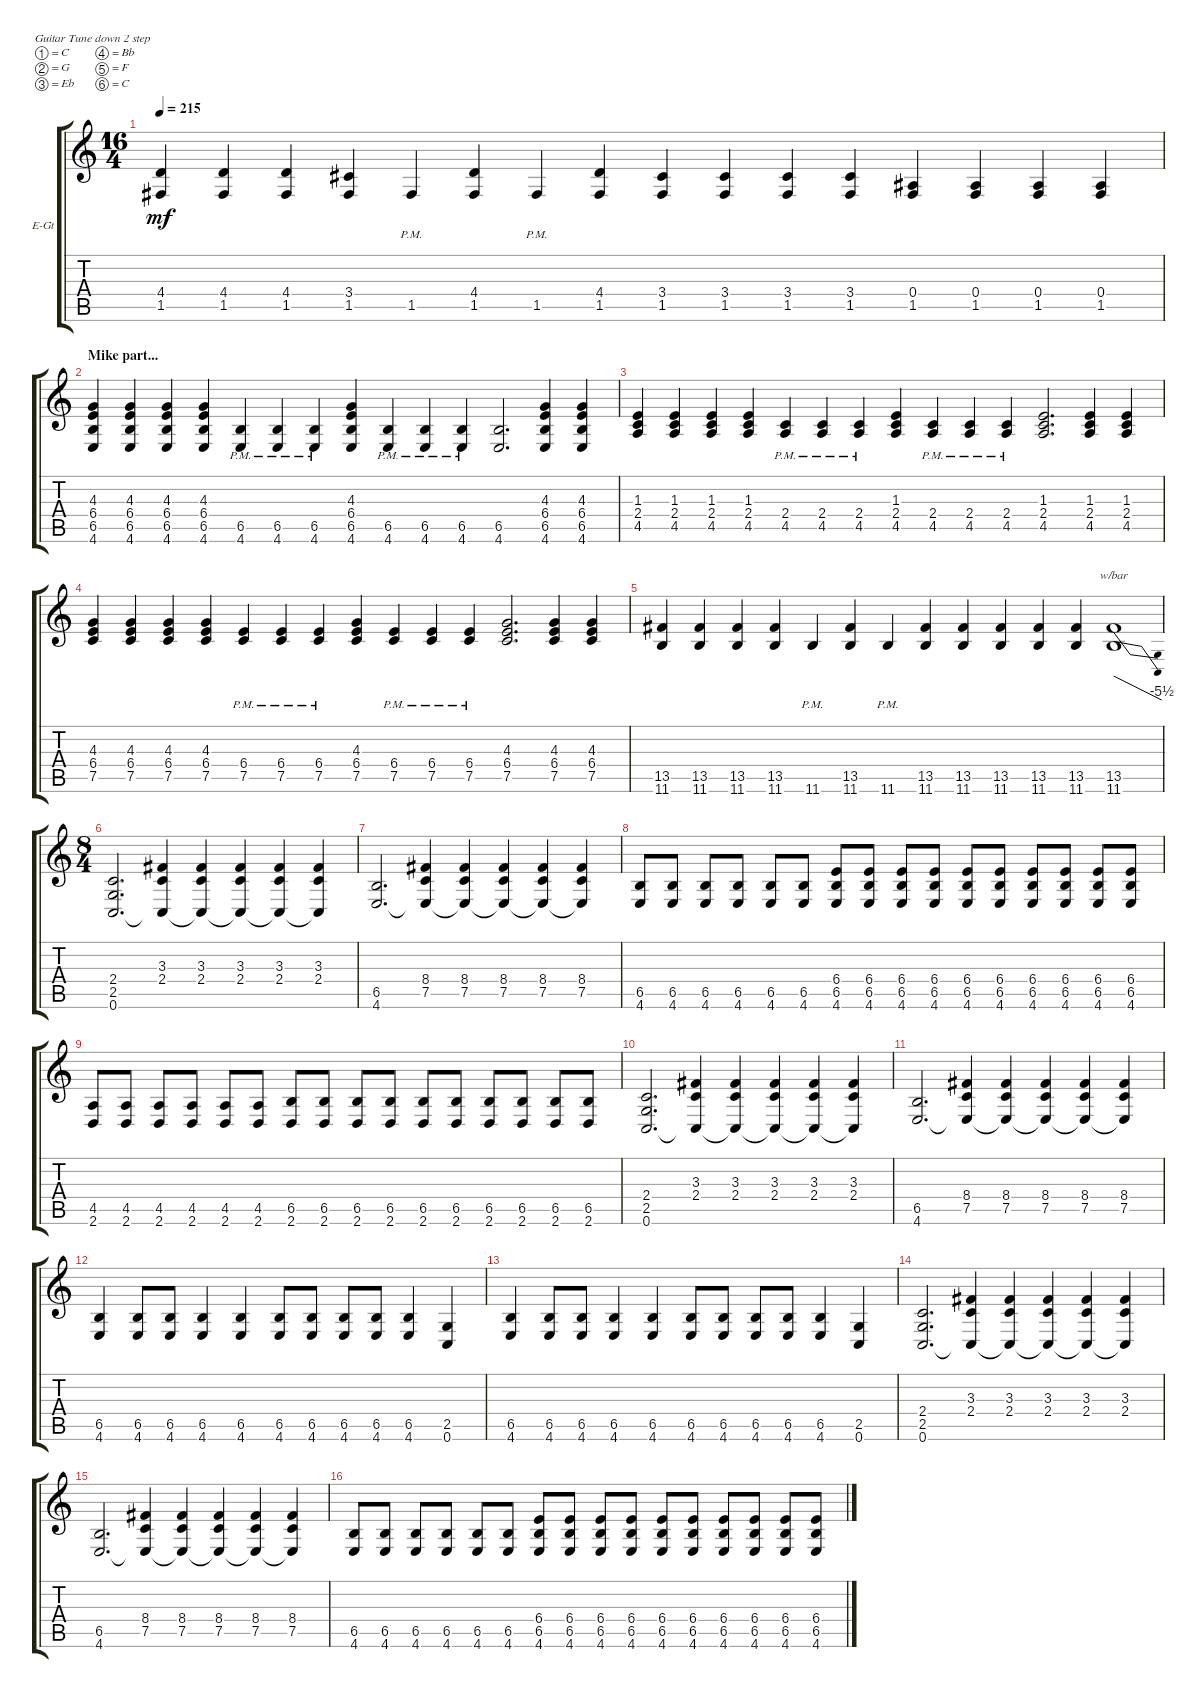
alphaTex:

\defaultSystemsLayout 4
\bracketExtendMode groupsimilarinstruments
\firstSystemTrackNameOrientation horizontal
\otherSystemsTrackNameOrientation horizontal
\track ("Brian Eschbach" "E-Gt") {instrument electricguitarclean}
\staff {score tabs}
\tuning (C4 G3 Eb3 Bb2 F2 C2)
\ts (16 4)
\tempo 215
\clef g2
\ks c
(1.5 4.4).4{dy mf} (1.5 4.4).4 (1.5 4.4).4 (1.5 3.4).4 1.5{pm}.4 (1.5 4.4).4 1.5{pm}.4 (1.5 4.4).4 (1.5 3.4).4 (1.5 3.4).4 (1.5 3.4).4 (1.5 3.4).4 (1.5 0.4).4 (1.5 0.4).4 (1.5 0.4).4 (1.5 0.4).4 |
\section ("" "Mike part...")
(4.6 6.5 6.4 4.3).4 (4.6 6.5 6.4 4.3).4 (4.6 6.5 6.4 4.3).4 (4.6 6.5 6.4 4.3).4 (4.6{pm} 6.5{pm}).4 (4.6{pm} 6.5{pm}).4 (6.5{pm} 4.6{pm}).4 (4.6 6.5 6.4 4.3).4 (4.6{pm} 6.5{pm}).4 (4.6{pm} 6.5{pm}).4 (6.5{pm} 4.6{pm}).4 (4.6 6.5).2{d} (4.6 6.5 6.4 4.3).4 (4.6 6.5 6.4 4.3).4 |
(4.5 2.4 1.3).4 (4.5 2.4 1.3).4 (4.5 2.4 1.3).4 (4.5 2.4 1.3).4 (4.5{pm} 2.4{pm}).4 (2.4{pm} 4.5{pm}).4 (2.4{pm} 4.5{pm}).4 (4.5 2.4 1.3).4 (4.5{pm} 2.4{pm}).4 (2.4{pm} 4.5{pm}).4 (2.4{pm} 4.5{pm}).4 (4.5 2.4 1.3).2{d} (2.4 4.5 1.3).4 (4.5 2.4 1.3).4 |
(7.5 6.4 4.3).4 (7.5 6.4 4.3).4 (7.5 6.4 4.3).4 (7.5 6.4 4.3).4 (7.5{pm} 6.4{pm}).4 (6.4{pm} 7.5{pm}).4 (6.4{pm} 7.5{pm}).4 (7.5 6.4 4.3).4 (7.5{pm} 6.4{pm}).4 (6.4{pm} 7.5{pm}).4 (6.4{pm} 7.5{pm}).4 (7.5 6.4 4.3).2{d} (6.4 7.5 4.3).4 (7.5 6.4 4.3).4 |
(11.6 13.5).4 (11.6 13.5).4 (11.6 13.5).4 (11.6 13.5).4 11.6{pm}.4 (11.6 13.5).4 11.6{pm}.4 (11.6 13.5).4 (11.6 13.5).4 (11.6 13.5).4 (11.6 13.5).4 (11.6 13.5).4 (11.6 13.5).1{tbe (dive default 16.2 0 59.4 -22)} |
\ts (8 4)
(0.6 2.5 2.4).2{d} (2.4 3.3 0.6{t}).4 (2.4 3.3 0.6{t}).4 (2.4 3.3 0.6{t}).4 (2.4 3.3 0.6{t}).4 (2.4 3.3 0.6{t}).4 |
(4.6 6.5).2{d} (7.5 8.4 4.6{t}).4 (7.5 8.4 4.6{t}).4 (7.5 8.4 4.6{t}).4 (7.5 8.4 4.6{t}).4 (7.5 8.4 4.6{t}).4 |
(4.6 6.5).8 (4.6 6.5).8 (4.6 6.5).8 (4.6 6.5).8 (4.6 6.5).8 (4.6 6.5).8 (4.6 6.5 6.4).8 (4.6 6.5 6.4).8 (6.5 6.4 4.6).8 (6.5 6.4 4.6).8 (6.5 6.4 4.6).8 (6.5 6.4 4.6).8 (6.5 6.4 4.6).8 (6.5 6.4 4.6).8 (6.5 6.4 4.6).8 (6.5 6.4 4.6).8 |
(2.6 4.5).8 (2.6 4.5).8 (2.6 4.5).8 (2.6 4.5).8 (2.6 4.5).8 (2.6 4.5).8 (2.6 6.5).8 (2.6 6.5).8 (2.6 6.5).8 (2.6 6.5).8 (2.6 6.5).8 (2.6 6.5).8 (2.6 6.5).8 (2.6 6.5).8 (2.6 6.5).8 (2.6 6.5).8 |
(0.6 2.5 2.4).2{d} (2.4 3.3 0.6{t}).4 (2.4 3.3 0.6{t}).4 (2.4 3.3 0.6{t}).4 (2.4 3.3 0.6{t}).4 (2.4 3.3 0.6{t}).4 |
(4.6 6.5).2{d} (7.5 8.4 4.6{t}).4 (7.5 8.4 4.6{t}).4 (7.5 8.4 4.6{t}).4 (7.5 8.4 4.6{t}).4 (7.5 8.4 4.6{t}).4 |
(4.6 6.5).4 (4.6 6.5).8 (4.6 6.5).8 (4.6 6.5).4 (4.6 6.5).4 (4.6 6.5).8 (4.6 6.5).8 (4.6 6.5).8 (4.6 6.5).8 (4.6 6.5).4 (0.6 2.5).4 |
(4.6 6.5).4 (4.6 6.5).8 (4.6 6.5).8 (4.6 6.5).4 (4.6 6.5).4 (4.6 6.5).8 (4.6 6.5).8 (4.6 6.5).8 (4.6 6.5).8 (4.6 6.5).4 (0.6 2.5).4 |
(0.6 2.5 2.4).2{d} (2.4 3.3 0.6{t}).4 (2.4 3.3 0.6{t}).4 (2.4 3.3 0.6{t}).4 (2.4 3.3 0.6{t}).4 (2.4 3.3 0.6{t}).4 |
(4.6 6.5).2{d} (7.5 8.4 4.6{t}).4 (7.5 8.4 4.6{t}).4 (7.5 8.4 4.6{t}).4 (7.5 8.4 4.6{t}).4 (7.5 8.4 4.6{t}).4 |
(4.6 6.5).8 (4.6 6.5).8 (4.6 6.5).8 (4.6 6.5).8 (4.6 6.5).8 (4.6 6.5).8 (4.6 6.5 6.4).8 (4.6 6.5 6.4).8 (6.5 6.4 4.6).8 (6.5 6.4 4.6).8 (6.5 6.4 4.6).8 (6.5 6.4 4.6).8 (6.5 6.4 4.6).8 (6.5 6.4 4.6).8 (6.5 6.4 4.6).8 (6.5 6.4 4.6).8
